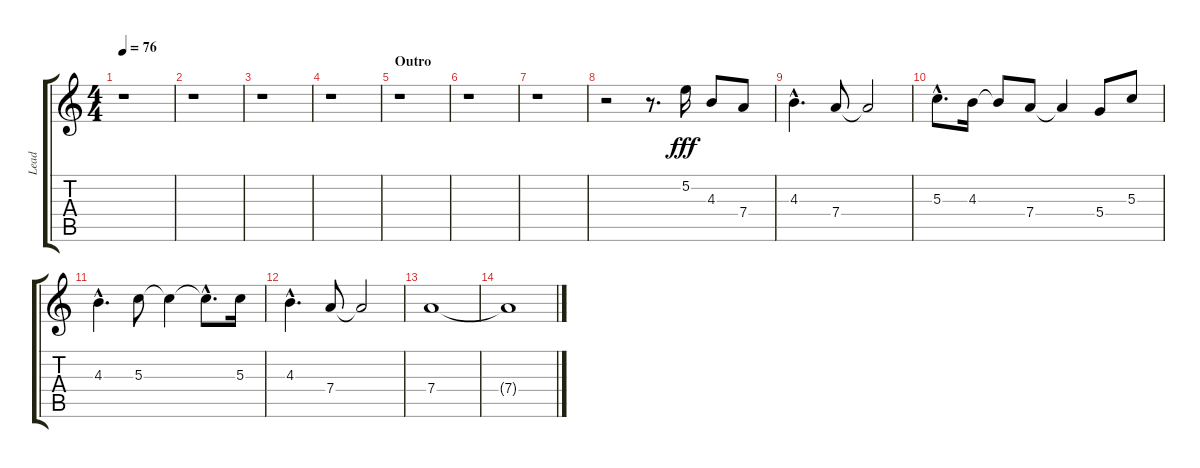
\track ("Lead" "Lead") {instrument distortionguitar}
\staff {score tabs}
\tuning (E4 B3 G3 D3 A2 E2) {hide}
\ts (4 4)
\tempo 76
\clef g2
\ks c
r.1{dy f} |
r.1 |
r.1 |
r.1 |
\section ("" "Outro")
r.1 |
r.1 |
r.1 |
r.2 r.8{d} 5.2.16{dy fff} 4.3.8 7.4.8 |
4.3{hac}.4{d} 7.4.8 7.4{t}.2 |
5.3{hac}.8{d} 4.3.16 4.3{t}.8 7.4.8 7.4{t}.4 5.4.8 5.3.8 |
4.3{hac}.4{d} 5.3.8 5.3{t}.4 5.3{hac t}.8{d} 5.3.16 |
4.3{hac}.4{d} 7.4.8 7.4{t}.2 |
7.4.1{volume 0} |
7.4{t}.1
